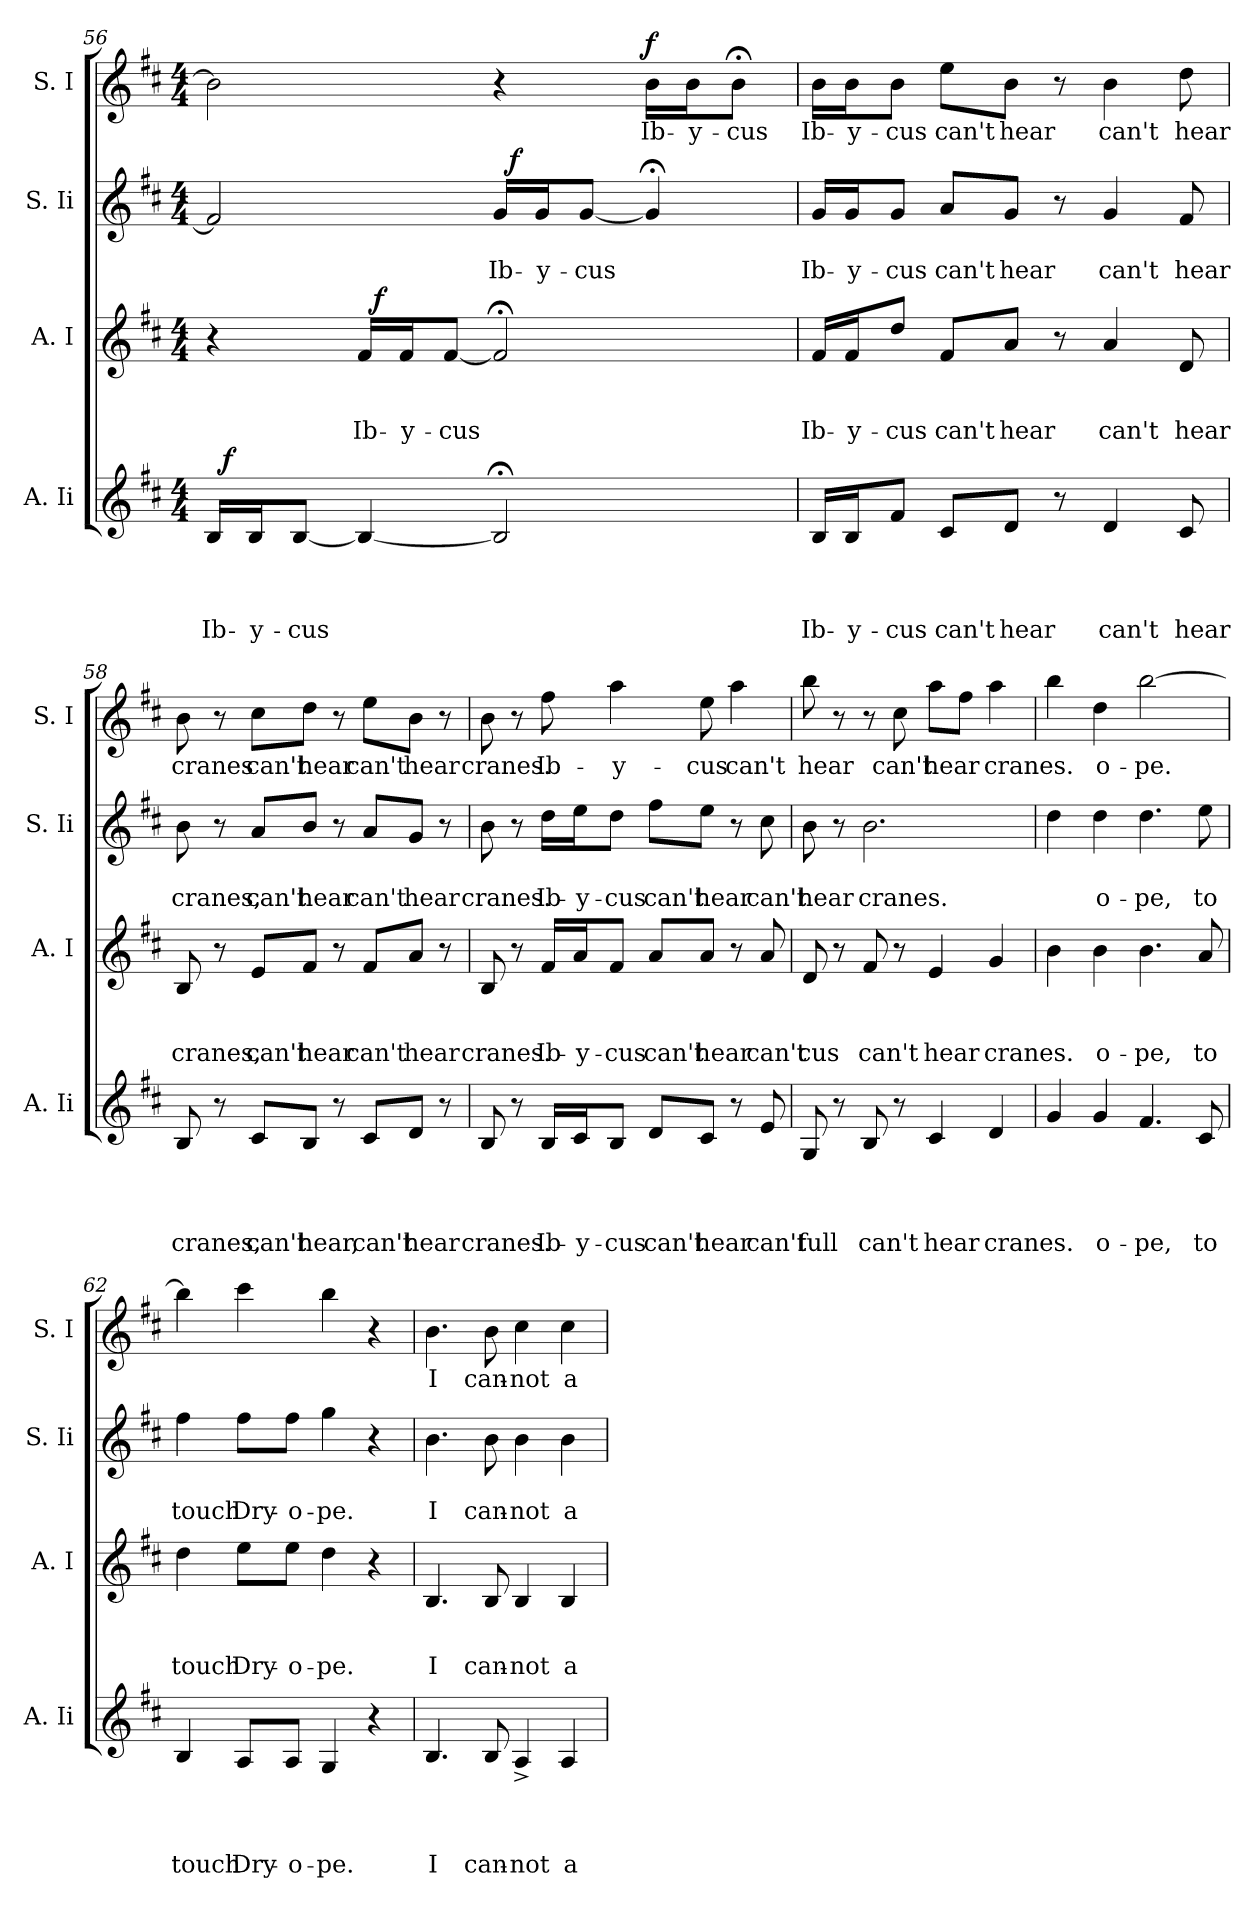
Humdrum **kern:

**kern	**text	**text	**text	**text	**dynam	**kern	**text	**text	**text	**dynam	**kern	**text	**text	**dynam	**kern	**text	**dynam
*part4	*part4	*part4	*part4	*part4	*part4	*part3	*part3	*part3	*part3	*part3	*part2	*part2	*part2	*part2	*part1	*part1	*part1
*staff4	*staff4	*staff4	*staff4	*staff4	*staff4	*staff3	*staff3	*staff3	*staff3	*staff3	*staff2	*staff2	*staff2	*staff2	*staff1	*staff1	*staff1
*I"A. Ii	*	*	*	*	*	*I"A. I	*	*	*	*	*I"S. Ii	*	*	*	*I"S. I	*	*
*I'A. Ii	*	*	*	*	*	*I'A. I	*	*	*	*	*I'S. Ii	*	*	*	*I'S. I	*	*
*clefG2	*	*	*	*	*	*clefG2	*	*	*	*	*clefG2	*	*	*	*clefG2	*	*
*k[f#c#]	*	*	*	*	*	*k[f#c#]	*	*	*	*	*k[f#c#]	*	*	*	*k[f#c#]	*	*
*D:	*	*	*	*	*	*D:	*	*	*	*	*D:	*	*	*	*D:	*	*
*M4/4	*	*	*	*	*	*M4/4	*	*	*	*	*M4/4	*	*	*	*M4/4	*	*
=56	=56	=56	=56	=56	=56	=56	=56	=56	=56	=56	=56	=56	=56	=56	=56	=56	=56
!	!	!	!	!LO:LY:b	!	!	!	!	!	!	!	!	!	!	!	!	!
*^	*	*	*	*	*	*^	*	*	*	*	*^	*	*	*	*	*	*
16B/LL	48ryy	.	.	.	Ib-	.	4r	6ryy	.	.	.	.	2f#/]	3ryy	.	.	.	2b\]	.	.
!	!	!	!	!	!	!LO:DY:a	!	!	!	!	!	!	!	!	!	!	!	!	!	!
.	3%2ryy	.	.	.	.	f	.	.	.	.	.	.	.	.	.	.	.	.	.	.
!	!	!	!	!	!LO:LY:b	!	!	!	!	!	!	!	!	!	!	!	!	!	!	!
16B/J	.	.	.	.	-y-	.	.	.	.	.	.	.	.	.	.	.	.	.	.	.
!	!	!	!	!	!LO:LY:b:rj	!	!	!	!	!	!	!	!	!	!	!	!	!	!	!
[<8B/J	.	.	.	.	-cus	.	.	.	.	.	.	.	.	.	.	.	.	.	.	.
.	.	.	.	.	.	.	.	12ryy	.	.	.	.	.	.	.	.	.	.	.	.
!	!	!	!	!	!	!	!	!	!	!	!LO:LY:b	!	!	!	!	!	!	!	!	!
4B/_	.	.	.	.	.	.	16f#/LL	48ryy	.	.	Ib-	.	.	.	.	.	.	.	.	.
!	!	!	!	!	!	!	!	!	!	!	!	!LO:DY:a	!	!	!	!	!	!	!	!
.	.	.	.	.	.	.	.	3%2ryy	.	.	.	f	.	.	.	.	.	.	.	.
!	!	!	!	!	!	!	!	!	!	!	!LO:LY:b	!	!	!	!	!	!	!	!	!
.	.	.	.	.	.	.	16f#/J	.	.	.	-y-	.	.	.	.	.	.	.	.	.
.	.	.	.	.	.	.	.	.	.	.	.	.	.	6ryy	.	.	.	.	.	.
!	!	!	!	!	!	!	!	!	!	!	!LO:LY:b:rj	!	!	!	!	!	!	!	!	!
.	.	.	.	.	.	.	[<8f#/J	.	.	.	-cus	.	.	.	.	.	.	.	.	.
!	!	!	!	!	!	!	!	!	!	!	!	!	!	!	!	!LO:LY:b	!	!	!	!
2B;/]	.	.	.	.	.	.	2f#;/]	.	.	.	.	.	16g/LL	48ryy	.	Ib-	.	4r	.	.
!	!	!	!	!	!	!	!	!	!	!	!	!	!	!	!	!	!LO:DY:a	!	!	!
.	.	.	.	.	.	.	.	.	.	.	.	.	.	3ryy	.	.	f	.	.	.
!	!	!	!	!	!	!	!	!	!	!	!	!	!	!	!	!LO:LY:b	!	!	!	!
.	.	.	.	.	.	.	.	.	.	.	.	.	16g/J	.	.	-y-	.	.	.	.
!	!	!	!	!	!	!	!	!	!	!	!	!	!	!	!	!LO:LY:b:rj	!	!	!	!
.	.	.	.	.	.	.	.	.	.	.	.	.	[<8g/J	.	.	-cus	.	.	.	.
.	6...ryy	.	.	.	.	.	.	.	.	.	.	.	.	.	.	.	.	.	.	.
!	!	!	!	!	!	!	!	!	!	!	!	!	!	!	!	!	!	!	!LO:LY:b	!LO:DY:a
.	.	.	.	.	.	.	.	.	.	.	.	.	4g;/]	.	.	.	.	16b\LL	Ib-	f
!	!	!	!	!	!	!	!	!	!	!	!	!	!	!	!	!	!	!	!LO:LY:b	!
.	.	.	.	.	.	.	.	.	.	.	.	.	.	.	.	.	.	16b\J	-y-	.
.	.	.	.	.	.	.	.	.	.	.	.	.	.	12..ryy	.	.	.	.	.	.
!	!	!	!	!	!	!	!	!	!	!	!	!	!	!	!	!	!	!	!LO:LY:b:rj	!
.	.	.	.	.	.	.	.	.	.	.	.	.	.	.	.	.	.	8b;<\J	-cus	.
.	.	.	.	.	.	.	.	24.ryy	.	.	.	.	.	.	.	.	.	.	.	.
=57	=57	=57	=57	=57	=57	=57	=57	=57	=57	=57	=57	=57	=57	=57	=57	=57	=57	=57	=57	=57
!	!	!	!	!	!LO:LY:b	!	!	!	!	!	!LO:LY:b	!	!	!	!	!LO:LY:b	!	!	!LO:LY:b	!
*v	*v	*	*	*	*	*	*	*	*	*	*	*	*v	*v	*	*	*	*	*	*
*	*	*	*	*	*	*v	*v	*	*	*	*	*	*	*	*	*	*	*
16B/LL	.	.	.	Ib-	.	16f#/LL	.	.	Ib-	.	16g/LL	.	Ib-	.	16b\LL	Ib-	.
!	!	!	!	!LO:LY:b	!	!	!	!	!LO:LY:b	!	!	!	!LO:LY:b	!	!	!LO:LY:b	!
16B/J	.	.	.	-y-	.	16f#/J	.	.	-y-	.	16g/J	.	-y-	.	16b\J	-y-	.
!	!	!	!	!LO:LY:b:rj	!	!	!	!	!LO:LY:b:rj	!	!	!	!LO:LY:b:rj	!	!	!LO:LY:b:rj	!
8f#/J	.	.	.	-cus	.	8dd/J	.	.	-cus	.	8g/J	.	-cus	.	8b\J	-cus	.
!	!	!	!	!LO:LY:b	!	!	!	!	!LO:LY:b	!	!	!	!LO:LY:b	!	!	!LO:LY:b	!
8c#/L	.	.	.	can't	.	8f#/L	.	.	can't	.	8a/L	.	can't	.	8ee\L	can't	.
!	!	!	!	!LO:LY:b	!	!	!	!	!LO:LY:b	!	!	!	!LO:LY:b	!	!	!LO:LY:b	!
8d/J	.	.	.	hear	.	8a/J	.	.	hear	.	8g/J	.	hear	.	8b\J	hear	.
8r	.	.	.	.	.	8r	.	.	.	.	8r	.	.	.	8r	.	.
!	!	!	!	!LO:LY:b	!	!	!	!	!LO:LY:b	!	!	!	!LO:LY:b	!	!	!LO:LY:b	!
4d/	.	.	.	can't	.	4a/	.	.	can't	.	4g/	.	can't	.	4b\	can't	.
!	!	!	!	!LO:LY:b	!	!	!	!	!LO:LY:b	!	!	!	!LO:LY:b	!	!	!LO:LY:b	!
8c#/	.	.	.	hear	.	8d/	.	.	hear	.	8f#/	.	hear	.	8dd\	hear	.
!!LO:LB:g=z
=58	=58	=58	=58	=58	=58	=58	=58	=58	=58	=58	=58	=58	=58	=58	=58	=58	=58
!	!	!	!	!LO:LY:b	!	!	!	!	!LO:LY:b	!	!	!	!LO:LY:b	!	!	!LO:LY:b	!
8B/	.	.	.	cranes,	.	8B/	.	.	cranes,	.	8b\	.	cranes,	.	8b\	cranes	.
8r	.	.	.	.	.	8r	.	.	.	.	8r	.	.	.	8r	.	.
!	!	!	!	!LO:LY:b	!	!	!	!	!LO:LY:b	!	!	!	!LO:LY:b	!	!	!LO:LY:b	!
8c#/L	.	.	.	can't	.	8e/L	.	.	can't	.	8a/L	.	can't	.	8cc#\L	can't	.
!	!	!	!	!LO:LY:b	!	!	!	!	!LO:LY:b	!	!	!	!LO:LY:b	!	!	!LO:LY:b	!
8B/J	.	.	.	hear,	.	8f#/J	.	.	hear	.	8b/J	.	hear	.	8dd\J	hear	.
8r	.	.	.	.	.	8r	.	.	.	.	8r	.	.	.	8r	.	.
!	!	!	!	!LO:LY:b	!	!	!	!	!LO:LY:b	!	!	!	!LO:LY:b	!	!	!LO:LY:b	!
8c#/L	.	.	.	can't	.	8f#/L	.	.	can't	.	8a/L	.	can't	.	8ee\L	can't	.
!	!	!	!	!LO:LY:b	!	!	!	!	!LO:LY:b	!	!	!	!LO:LY:b	!	!	!LO:LY:b	!
8d/J	.	.	.	hear	.	8a/J	.	.	hear	.	8g/J	.	hear	.	8b\J	hear	.
8r	.	.	.	.	.	8r	.	.	.	.	8r	.	.	.	8r	.	.
=59	=59	=59	=59	=59	=59	=59	=59	=59	=59	=59	=59	=59	=59	=59	=59	=59	=59
!	!	!	!	!LO:LY:b	!	!	!	!	!LO:LY:b	!	!	!	!LO:LY:b	!	!	!LO:LY:b	!
8B/	.	.	.	cranes.	.	8B/	.	.	cranes.	.	8b\	.	cranes.	.	8b\	cranes.	.
8r	.	.	.	.	.	8r	.	.	.	.	8r	.	.	.	8r	.	.
!	!	!	!	!LO:LY:b	!	!	!	!	!LO:LY:b	!	!	!	!LO:LY:b	!	!	!LO:LY:b	!
16B/LL	.	.	.	Ib-	.	16f#/LL	.	.	Ib-	.	16dd\LL	.	Ib-	.	8ff#\	Ib-	.
!	!	!	!	!LO:LY:b	!	!	!	!	!LO:LY:b	!	!	!	!LO:LY:b	!	!	!	!
16c#/J	.	.	.	-y-	.	16a/J	.	.	-y-	.	16ee\J	.	-y-	.	.	.	.
!	!	!	!	!LO:LY:b:rj	!	!	!	!	!LO:LY:b:rj	!	!	!	!LO:LY:b:rj	!	!	!LO:LY:b	!
8B/J	.	.	.	-cus	.	8f#/J	.	.	-cus	.	8dd\J	.	-cus	.	4aa\	-y-	.
!	!	!	!	!LO:LY:b	!	!	!	!	!LO:LY:b	!	!	!	!LO:LY:b	!	!	!	!
8d/L	.	.	.	can't	.	8a/L	.	.	can't	.	8ff#\L	.	can't	.	.	.	.
!	!	!	!	!LO:LY:b	!	!	!	!	!LO:LY:b	!	!	!	!LO:LY:b	!	!	!LO:LY:b	!
8c#/J	.	.	.	hear	.	8a/J	.	.	hear	.	8ee\J	.	hear	.	8ee\	-cus	.
!	!	!	!	!	!	!	!	!	!	!	!	!	!	!	!	!LO:LY:b	!
8r	.	.	.	.	.	8r	.	.	.	.	8r	.	.	.	4aa\	can't	.
!	!	!	!	!LO:LY:b	!	!	!	!	!LO:LY:b	!	!	!	!LO:LY:b	!	!	!	!
8e/	.	.	.	can't	.	8a/	.	.	can't	.	8cc#\	.	can't	.	.	.	.
=60	=60	=60	=60	=60	=60	=60	=60	=60	=60	=60	=60	=60	=60	=60	=60	=60	=60
!	!	!	!	!LO:LY:b	!	!	!	!	!LO:LY:b	!	!	!	!LO:LY:b	!	!	!LO:LY:b	!
8G/	.	.	.	full	.	8d/	.	.	cus	.	8b\	.	hear	.	8bb\	hear	.
8r	.	.	.	.	.	8r	.	.	.	.	8r	.	.	.	8r	.	.
!	!	!	!	!LO:LY:b	!	!	!	!	!LO:LY:b	!	!	!	!LO:LY:b	!	!	!	!
8B/	.	.	.	can't	.	8f#/	.	.	can't	.	2.b\	.	cranes.	.	8r	.	.
!	!	!	!	!	!	!	!	!	!	!	!	!	!	!	!	!LO:LY:b	!
8r	.	.	.	.	.	8r	.	.	.	.	.	.	.	.	8cc#\	can't	.
!	!	!	!	!LO:LY:b	!	!	!	!	!LO:LY:b	!	!	!	!	!	!	!LO:LY:b	!
4c#/	.	.	.	hear	.	4e/	.	.	hear	.	.	.	.	.	8aa\L	hear	.
.	.	.	.	.	.	.	.	.	.	.	.	.	.	.	8ff#\J	.	.
!	!	!	!	!LO:LY:b	!	!	!	!	!LO:LY:b	!	!	!	!	!	!	!LO:LY:b	!
4d/	.	.	.	cranes.	.	4g/	.	.	cranes.	.	.	.	.	.	4aa\	cranes.	.
!!LO:PB:g=z
=61	=61	=61	=61	=61	=61	=61	=61	=61	=61	=61	=61	=61	=61	=61	=61	=61	=61
4g/	.	.	.	.	.	4b\	.	.	.	.	4dd\	.	.	.	4bb\	.	.
!	!	!	!	!LO:LY:b	!	!	!	!	!LO:LY:b	!	!	!	!LO:LY:b	!	!	!LO:LY:b	!
4g/	.	.	.	o-	.	4b\	.	.	o-	.	4dd\	.	o-	.	4dd\	o-	.
!	!	!	!	!LO:LY:b	!	!	!	!	!LO:LY:b	!	!	!	!LO:LY:b	!	!	!LO:LY:b	!
4.f#/	.	.	.	-pe,	.	4.b\	.	.	-pe,	.	4.dd\	.	-pe,	.	[>2bb\	-pe.	.
!	!	!	!	!LO:LY:b	!	!	!	!	!LO:LY:b	!	!	!	!LO:LY:b	!	!	!	!
8c#/	.	.	.	to	.	8a/	.	.	to	.	8ee\	.	to	.	.	.	.
=62	=62	=62	=62	=62	=62	=62	=62	=62	=62	=62	=62	=62	=62	=62	=62	=62	=62
!	!	!	!	!LO:LY:b	!	!	!	!	!LO:LY:b	!	!	!	!LO:LY:b	!	!	!	!
4B/	.	.	.	touch	.	4dd\	.	.	touch	.	4ff#\	.	touch	.	4bb\]	.	.
!	!	!	!	!LO:LY:b	!	!	!	!	!LO:LY:b	!	!	!	!LO:LY:b	!	!	!	!
8A/L	.	.	.	Dry-	.	8ee\L	.	.	Dry-	.	8ff#\L	.	Dry-	.	4ccc#\	.	.
!	!	!	!	!LO:LY:b	!	!	!	!	!LO:LY:b	!	!	!	!LO:LY:b	!	!	!	!
8A/J	.	.	.	-o-	.	8ee\J	.	.	-o-	.	8ff#\J	.	-o-	.	.	.	.
!	!	!	!	!LO:LY:b	!	!	!	!	!LO:LY:b	!	!	!	!LO:LY:b	!	!	!	!
4G/	.	.	.	-pe.	.	4dd\	.	.	-pe.	.	4gg\	.	-pe.	.	4bb\	.	.
4r	.	.	.	.	.	4r	.	.	.	.	4r	.	.	.	4r	.	.
=63	=63	=63	=63	=63	=63	=63	=63	=63	=63	=63	=63	=63	=63	=63	=63	=63	=63
!	!	!	!	!LO:LY:b	!	!	!	!	!LO:LY:b	!	!	!	!LO:LY:b	!	!	!LO:LY:b	!
4.B/	.	.	.	I	.	4.B/	.	.	I	.	4.b\	.	I	.	4.b\	I	.
!	!	!	!	!LO:LY:b	!	!	!	!	!LO:LY:b	!	!	!	!LO:LY:b	!	!	!LO:LY:b	!
8B/	.	.	.	can-	.	8B/	.	.	can-	.	8b\	.	can-	.	8b\	can-	.
!	!	!	!	!LO:LY:b	!	!	!	!	!LO:LY:b	!	!	!	!LO:LY:b	!	!	!LO:LY:b	!
4A^</	.	.	.	-not	.	4B/	.	.	-not	.	4b\	.	-not	.	4cc#\	-not	.
!	!	!	!	!LO:LY:b	!	!	!	!	!LO:LY:b	!	!	!	!LO:LY:b	!	!	!LO:LY:b	!
4A/	.	.	.	a-	.	4B/	.	.	a-	.	4b\	.	a-	.	4cc#\	a-	.
=	=	=	=	=	=	=	=	=	=	=	=	=	=	=	=	=	=
*-	*-	*-	*-	*-	*-	*-	*-	*-	*-	*-	*-	*-	*-	*-	*-	*-	*-
